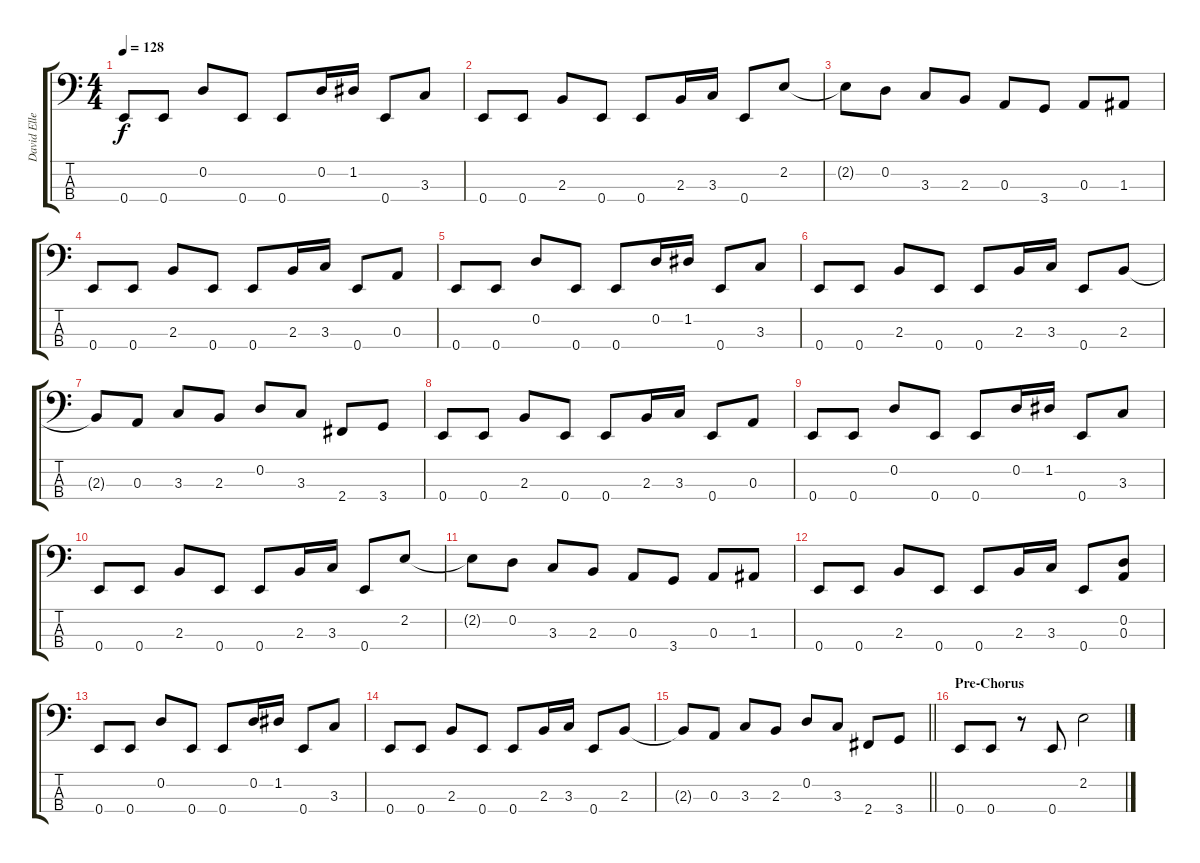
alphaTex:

\track ("David Ellefson" "David Elle") {instrument electricbasspick}
\staff {score tabs}
\tuning (G2 D2 A1 E1) {hide}
\ts (4 4)
\tempo 128
\clef f4
\ks c
0.4.8{dy f} 0.4.8 0.2.8 0.4.8 0.4.8 0.2.16 1.2.16 0.4.8 3.3.8 |
0.4.8 0.4.8 2.3.8 0.4.8 0.4.8 2.3.16 3.3.16 0.4.8 2.2.8 |
2.2{t}.8 0.2.8 3.3.8 2.3.8 0.3.8 3.4.8 0.3.8 1.3.8 |
0.4.8 0.4.8 2.3.8 0.4.8 0.4.8 2.3.16 3.3.16 0.4.8 0.3.8 |
0.4.8 0.4.8 0.2.8 0.4.8 0.4.8 0.2.16 1.2.16 0.4.8 3.3.8 |
0.4.8 0.4.8 2.3.8 0.4.8 0.4.8 2.3.16 3.3.16 0.4.8 2.3.8 |
2.3{t}.8 0.3.8 3.3.8 2.3.8 0.2.8 3.3.8 2.4.8 3.4.8 |
0.4.8 0.4.8 2.3.8 0.4.8 0.4.8 2.3.16 3.3.16 0.4.8 0.3.8 |
0.4.8 0.4.8 0.2.8 0.4.8 0.4.8 0.2.16 1.2.16 0.4.8 3.3.8 |
0.4.8 0.4.8 2.3.8 0.4.8 0.4.8 2.3.16 3.3.16 0.4.8 2.2.8 |
2.2{t}.8 0.2.8 3.3.8 2.3.8 0.3.8 3.4.8 0.3.8 1.3.8 |
0.4.8 0.4.8 2.3.8 0.4.8 0.4.8 2.3.16 3.3.16 0.4.8 (0.2 0.3).8 |
0.4.8 0.4.8 0.2.8 0.4.8 0.4.8 0.2.16 1.2.16 0.4.8 3.3.8 |
0.4.8 0.4.8 2.3.8 0.4.8 0.4.8 2.3.16 3.3.16 0.4.8 2.3.8 |
\barLineRight lightlight
2.3{t}.8 0.3.8 3.3.8 2.3.8 0.2.8 3.3.8 2.4.8 3.4.8 |
\section ("" "Pre-Chorus")
0.4.8 0.4.8 r.8 0.4.8 2.2.2
